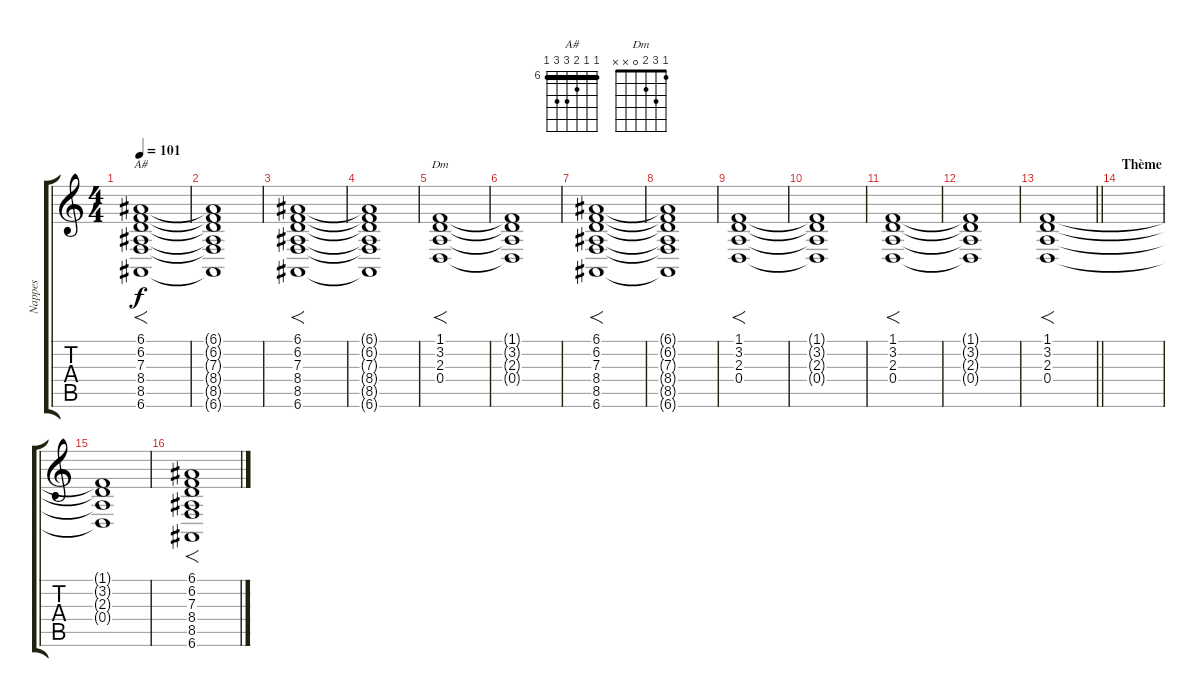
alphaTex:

\track ("Nappes" "Nappes") {instrument stringensemble2}
\staff {score tabs}
\tuning (E4 B3 G3 D3 A2 E2) {hide}
\chord ("A#" 6 6 7 8 8 6) {firstfret 6 barre 6}
\chord ("Dm" 1 3 2 0 x x)
\ts (4 4)
\tempo 101
\clef g2
\ks c
(6.1 6.2 7.3 8.4 8.5 6.6).1{f ch "A#" dy f} |
(6.1{t} 6.2{t} 7.3{t} 8.4{t} 8.5{t} 6.6{t}).1 |
(6.1 6.2 7.3 8.4 8.5 6.6).1{f} |
(6.1{t} 6.2{t} 7.3{t} 8.4{t} 8.5{t} 6.6{t}).1 |
(1.1 3.2 2.3 0.4).1{f ch "Dm"} |
(1.1{t} 3.2{t} 2.3{t} 0.4{t}).1 |
(6.1 6.2 7.3 8.4 8.5 6.6).1{f} |
(6.1{t} 6.2{t} 7.3{t} 8.4{t} 8.5{t} 6.6{t}).1 |
(1.1 3.2 2.3 0.4).1{f} |
(1.1{t} 3.2{t} 2.3{t} 0.4{t}).1 |
(1.1 3.2 2.3 0.4).1{f} |
(1.1{t} 3.2{t} 2.3{t} 0.4{t}).1 |
\barLineRight lightlight
(1.1 3.2 2.3 0.4).1{f} |
\section ("" "Thème")
|
(1.1{t} 3.2{t} 2.3{t} 0.4{t}).1 |
(6.1 6.2 7.3 8.4 8.5 6.6).1{f}
